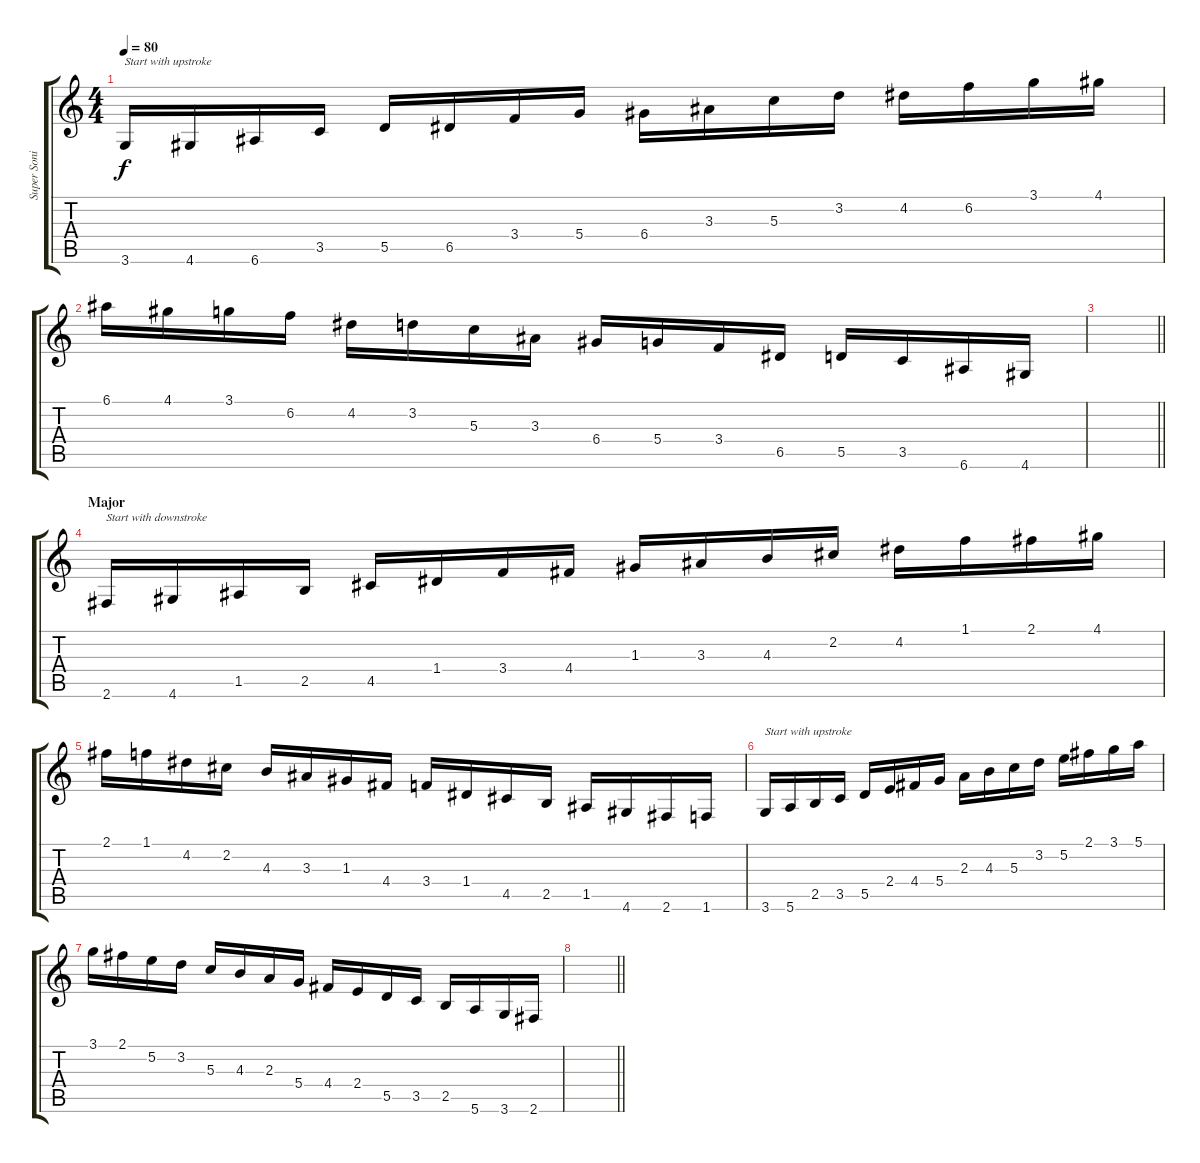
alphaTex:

\track ("Super Sonic Symphony" "Super Soni") {instrument acousticguitarnylon}
\staff {score tabs}
\tuning (E4 B3 G3 D3 A2 E2) {hide}
\ts (4 4)
\tempo 80
\clef g2
\ks c
3.6.16{txt "Start with upstroke" dy f} 4.6.16 6.6.16 3.5.16 5.5.16 6.5.16 3.4.16 5.4.16 6.4.16 3.3.16 5.3.16 3.2.16 4.2.16 6.2.16 3.1.16 4.1.16 |
6.1.16 4.1.16 3.1.16 6.2.16 4.2.16 3.2.16 5.3.16 3.3.16 6.4.16 5.4.16 3.4.16 6.5.16 5.5.16 3.5.16 6.6.16 4.6.16 |
\barLineRight lightlight
|
\section ("" "Major")
2.6.16{txt "Start with downstroke"} 4.6.16 1.5.16 2.5.16 4.5.16 1.4.16 3.4.16 4.4.16 1.3.16 3.3.16 4.3.16 2.2.16 4.2.16 1.1.16 2.1.16 4.1.16 |
2.1.16 1.1.16 4.2.16 2.2.16 4.3.16 3.3.16 1.3.16 4.4.16 3.4.16 1.4.16 4.5.16 2.5.16 1.5.16 4.6.16 2.6.16 1.6.16 |
3.6.16{txt "Start with upstroke"} 5.6.16 2.5.16 3.5.16 5.5.16 2.4.16 4.4.16 5.4.16 2.3.16 4.3.16 5.3.16 3.2.16 5.2.16 2.1.16 3.1.16 5.1.16 |
3.1.16 2.1.16 5.2.16 3.2.16 5.3.16 4.3.16 2.3.16 5.4.16 4.4.16 2.4.16 5.5.16 3.5.16 2.5.16 5.6.16 3.6.16 2.6.16 |
\barLineRight lightlight
